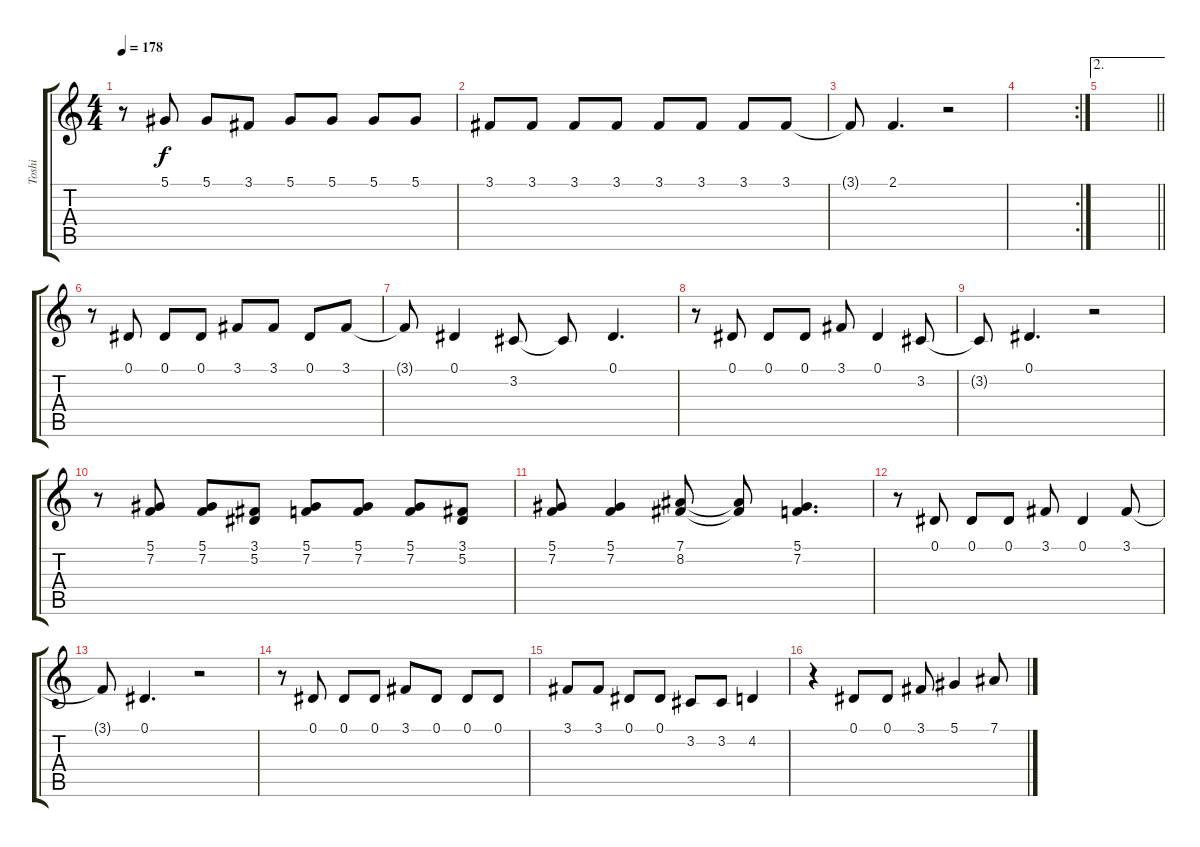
\track ("Toshi" "Toshi") {instrument trumpet}
\staff {score tabs}
\tuning (Eb4 Bb3 Gb3 Db3 Ab2 Eb2) {hide}
\ts (4 4)
\tempo 178
\clef g2
\ks c
r.8{dy f} 5.1.8 5.1.8 3.1.8 5.1.8 5.1.8 5.1.8 5.1.8 |
3.1.8 3.1.8 3.1.8 3.1.8 3.1.8 3.1.8 3.1.8 3.1.8 |
3.1{t}.8 2.1.4{d} r.2 |
\rc 2
|
\ae 2
\barLineRight lightlight
|
\section ("" "")
r.8 0.1.8 0.1.8 0.1.8 3.1.8 3.1.8 0.1.8 3.1.8 |
3.1{t}.8 0.1.4 3.2.8 3.2{t}.8 0.1.4{d} |
r.8 0.1.8 0.1.8 0.1.8 3.1.8 0.1.4 3.2.8 |
3.2{t}.8 0.1.4{d} r.2 |
r.8 (5.1 7.2).8 (5.1 7.2).8 (3.1 5.2).8 (5.1 7.2).8 (5.1 7.2).8 (5.1 7.2).8 (3.1 5.2).8 |
(5.1 7.2).8 (5.1 7.2).4 (7.1 8.2).8 (7.1{t} 8.2{t}).8 (5.1 7.2).4{d} |
r.8 0.1.8 0.1.8 0.1.8 3.1.8 0.1.4 3.1.8 |
3.1{t}.8 0.1.4{d} r.2 |
r.8 0.1.8 0.1.8 0.1.8 3.1.8 0.1.8 0.1.8 0.1.8 |
3.1.8 3.1.8 0.1.8 0.1.8 3.2.8 3.2.8 4.2.4 |
r.4 0.1.8 0.1.8 3.1.8 5.1.4 7.1.8
